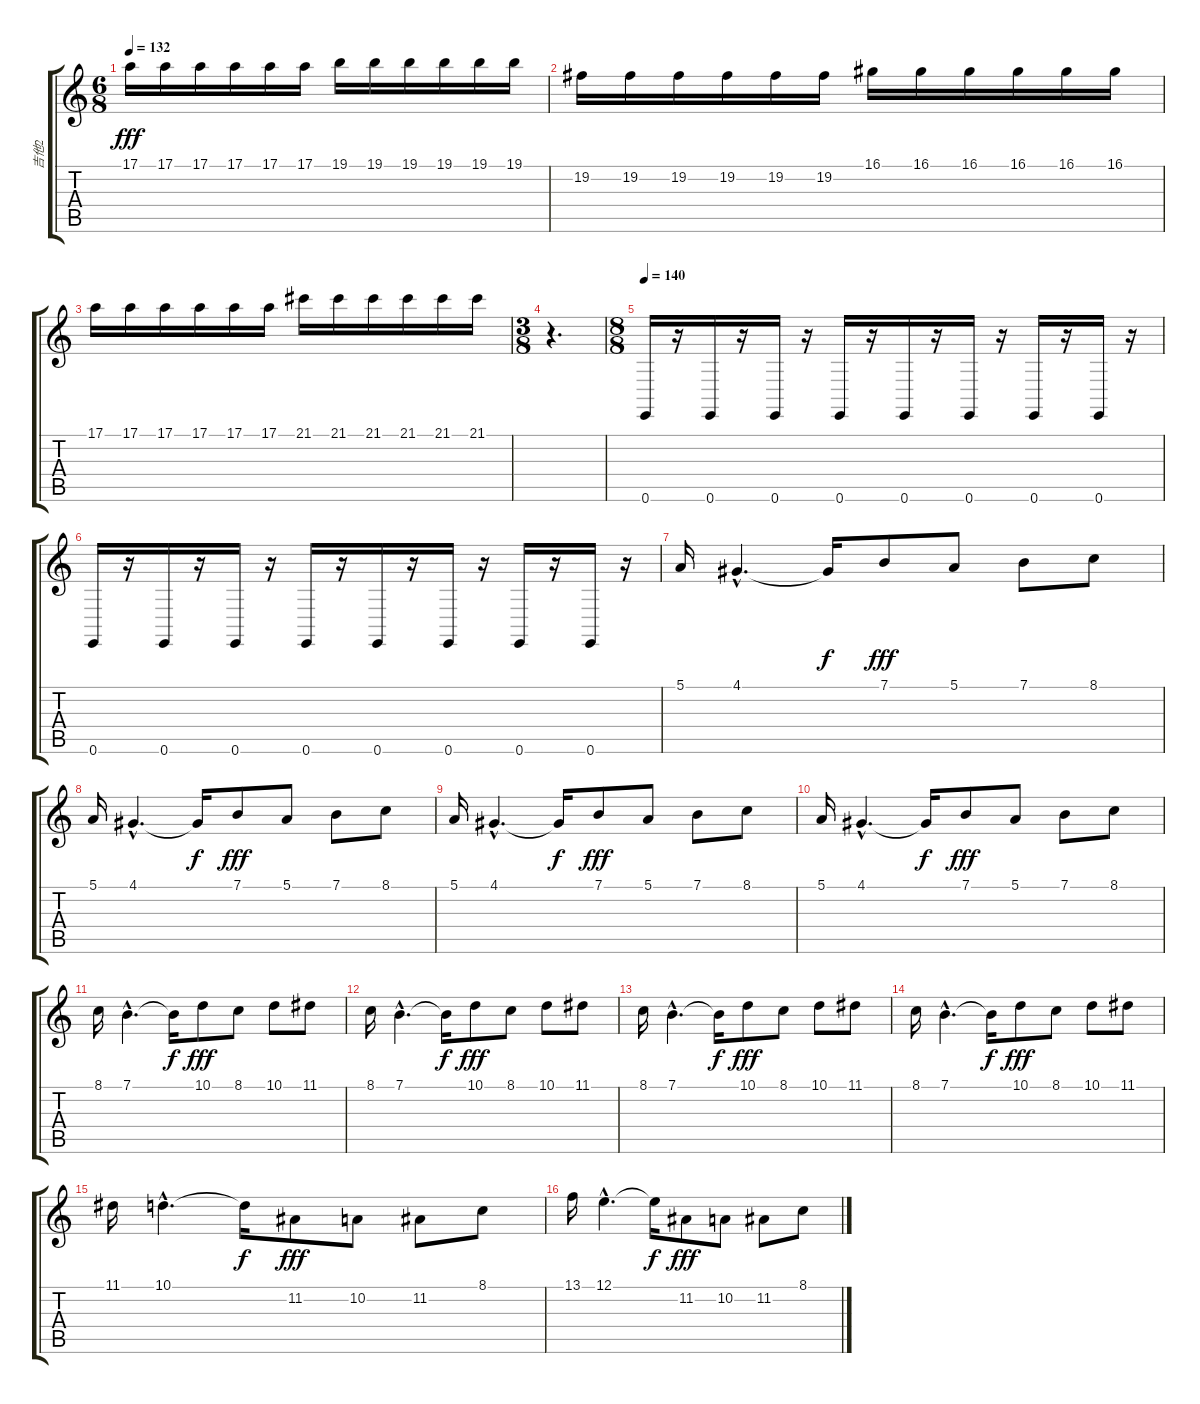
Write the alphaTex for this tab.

\track ("吉他2" "吉他2") {instrument stringensemble1}
\staff {score tabs}
\tuning (E4 B3 G3 D3 A2 E2) {hide}
\ts (6 8)
\tempo 132
\clef g2
\ks c
17.1.16{dy fff} 17.1.16 17.1.16 17.1.16 17.1.16 17.1.16 19.1.16 19.1.16 19.1.16 19.1.16 19.1.16 19.1.16 |
19.2.16 19.2.16 19.2.16 19.2.16 19.2.16 19.2.16 16.1.16 16.1.16 16.1.16 16.1.16 16.1.16 16.1.16 |
17.1.16 17.1.16 17.1.16 17.1.16 17.1.16 17.1.16 21.1.16 21.1.16 21.1.16 21.1.16 21.1.16 21.1.16 |
\ts (3 8)
r.4{d} |
\ts (8 8)
\tempo 140
0.6.16 r.16 0.6.16 r.16 0.6.16 r.16 0.6.16 r.16 0.6.16 r.16 0.6.16 r.16 0.6.16 r.16 0.6.16 r.16 |
0.6.16 r.16 0.6.16 r.16 0.6.16 r.16 0.6.16 r.16 0.6.16 r.16 0.6.16 r.16 0.6.16 r.16 0.6.16 r.16 |
5.1.16 4.1{hac}.4{d} 4.1{t}.16{dy f} 7.1.8{dy fff} 5.1.8 7.1.8 8.1.8 |
5.1.16 4.1{hac}.4{d} 4.1{t}.16{dy f} 7.1.8{dy fff} 5.1.8 7.1.8 8.1.8 |
5.1.16 4.1{hac}.4{d} 4.1{t}.16{dy f} 7.1.8{dy fff} 5.1.8 7.1.8 8.1.8 |
5.1.16 4.1{hac}.4{d} 4.1{t}.16{dy f} 7.1.8{dy fff} 5.1.8 7.1.8 8.1.8 |
8.1.16 7.1{hac}.4{d} 7.1{t}.16{dy f} 10.1.8{dy fff} 8.1.8 10.1.8 11.1.8 |
8.1.16 7.1{hac}.4{d} 7.1{t}.16{dy f} 10.1.8{dy fff} 8.1.8 10.1.8 11.1.8 |
8.1.16 7.1{hac}.4{d} 7.1{t}.16{dy f} 10.1.8{dy fff} 8.1.8 10.1.8 11.1.8 |
8.1.16 7.1{hac}.4{d} 7.1{t}.16{dy f} 10.1.8{dy fff} 8.1.8 10.1.8 11.1.8 |
11.1.16 10.1{hac}.4{d} 10.1{t}.16{dy f} 11.2.8{dy fff} 10.2.8 11.2.8 8.1.8 |
13.1.16 12.1{hac}.4{d} 12.1{t}.16{dy f} 11.2.8{dy fff} 10.2.8 11.2.8 8.1.8
